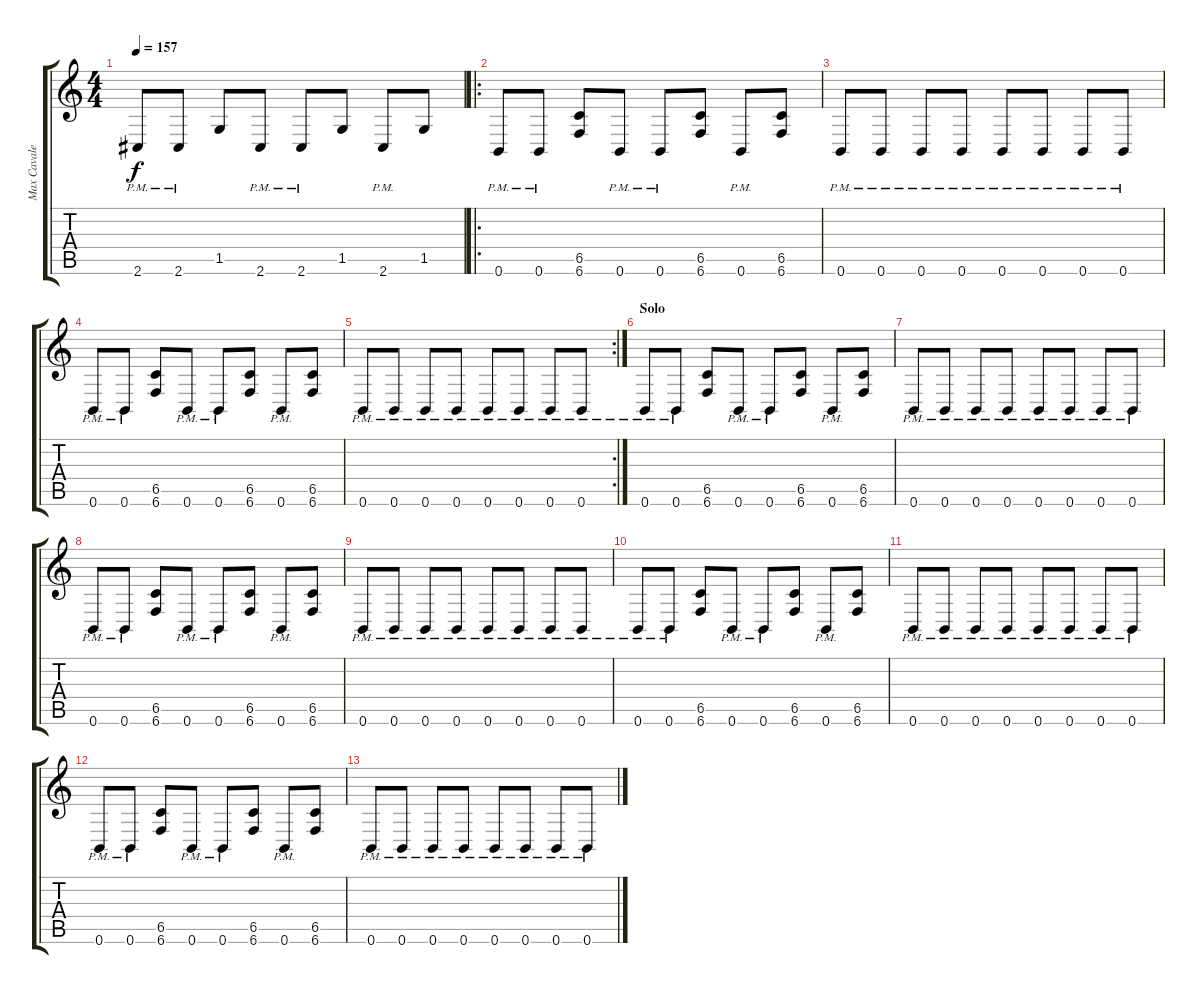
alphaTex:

\track ("Max Cavalera" "Max Cavale") {instrument overdrivenguitar}
\staff {score tabs}
\tuning (Db4 Ab3 E3 B2 Gb2 B1) {hide}
\ts (4 4)
\tempo 157
\clef g2
\ks c
2.6{pm}.8{dy f} 2.6{pm}.8 1.5.8 2.6{pm}.8 2.6{pm}.8 1.5.8 2.6{pm}.8 1.5.8 |
\ro
0.6{pm}.8 0.6{pm}.8 (6.5 6.6).8 0.6{pm}.8 0.6{pm}.8 (6.5 6.6).8 0.6{pm}.8 (6.5 6.6).8 |
0.6{pm}.8 0.6{pm}.8 0.6{pm}.8 0.6{pm}.8 0.6{pm}.8 0.6{pm}.8 0.6{pm}.8 0.6{pm}.8 |
0.6{pm}.8 0.6{pm}.8 (6.5 6.6).8 0.6{pm}.8 0.6{pm}.8 (6.5 6.6).8 0.6{pm}.8 (6.5 6.6).8 |
\rc 2
0.6{pm}.8 0.6{pm}.8 0.6{pm}.8 0.6{pm}.8 0.6{pm}.8 0.6{pm}.8 0.6{pm}.8 0.6{pm}.8 |
\section ("" "Solo")
0.6{pm}.8 0.6{pm}.8 (6.5 6.6).8 0.6{pm}.8 0.6{pm}.8 (6.5 6.6).8 0.6{pm}.8 (6.5 6.6).8 |
0.6{pm}.8 0.6{pm}.8 0.6{pm}.8 0.6{pm}.8 0.6{pm}.8 0.6{pm}.8 0.6{pm}.8 0.6{pm}.8 |
0.6{pm}.8 0.6{pm}.8 (6.5 6.6).8 0.6{pm}.8 0.6{pm}.8 (6.5 6.6).8 0.6{pm}.8 (6.5 6.6).8 |
0.6{pm}.8 0.6{pm}.8 0.6{pm}.8 0.6{pm}.8 0.6{pm}.8 0.6{pm}.8 0.6{pm}.8 0.6{pm}.8 |
0.6{pm}.8 0.6{pm}.8 (6.5 6.6).8 0.6{pm}.8 0.6{pm}.8 (6.5 6.6).8 0.6{pm}.8 (6.5 6.6).8 |
0.6{pm}.8 0.6{pm}.8 0.6{pm}.8 0.6{pm}.8 0.6{pm}.8 0.6{pm}.8 0.6{pm}.8 0.6{pm}.8 |
0.6{pm}.8 0.6{pm}.8 (6.5 6.6).8 0.6{pm}.8 0.6{pm}.8 (6.5 6.6).8 0.6{pm}.8 (6.5 6.6).8 |
0.6{pm}.8 0.6{pm}.8 0.6{pm}.8 0.6{pm}.8 0.6{pm}.8 0.6{pm}.8 0.6{pm}.8 0.6{pm}.8
